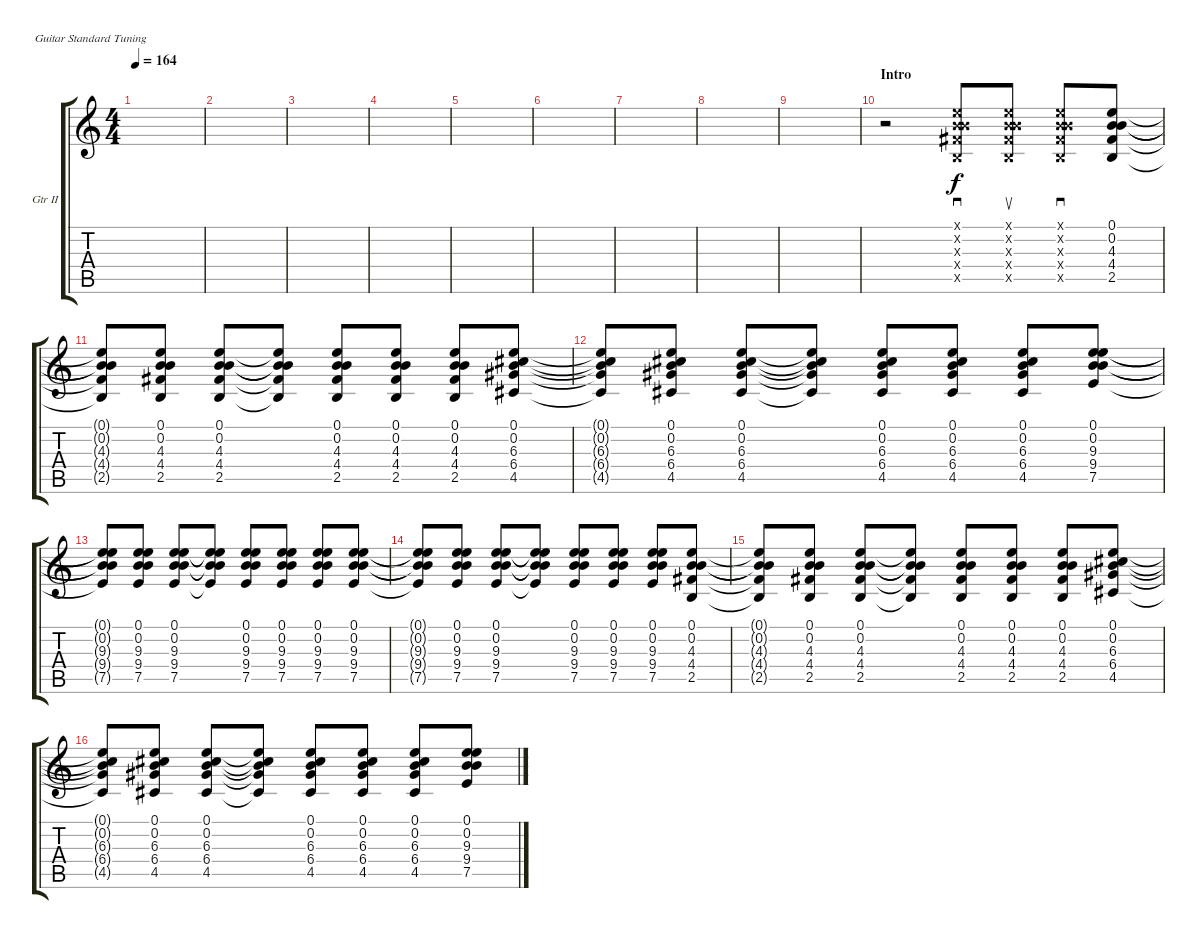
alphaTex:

\defaultSystemsLayout 4
\bracketExtendMode groupsimilarinstruments
\firstSystemTrackNameOrientation horizontal
\otherSystemsTrackNameOrientation horizontal
\track ("Guitar II" "Gtr II") {instrument distortionguitar}
\staff {score tabs}
\tuning (E4 B3 G3 D3 A2 E2)
\ts (4 4)
\tempo 164
\clef g2
\ks c
|
|
|
|
|
|
|
|
|
\section ("" "Intro")
r.2 (2.5{x} 4.4{x} 4.3{x} 0.1{x} 0.2{x}).8{sd} (2.5{x} 4.4{x} 4.3{x} 0.1{x} 0.2{x}).8{su} (2.5{x} 4.4{x} 4.3{x} 0.1{x} 0.2{x}).8{sd} (2.5 4.4 4.3 0.1 0.2).8 |
(2.5{t} 4.4{t} 4.3{t} 0.2{t} 0.1{t}).8 (2.5 4.4 4.3 0.2 0.1).8 (2.5 4.4 4.3 0.2 0.1).8 (2.5{t} 4.4{t} 4.3{t} 0.1{t} 0.2{t}).8 (2.5 4.4 4.3 0.2 0.1).8 (2.5 4.4 4.3 0.2 0.1).8 (2.5 4.4 4.3 0.2 0.1).8 (4.5 6.4 6.3 0.2 0.1).8 |
(0.1{t} 0.2{t} 6.3{t} 6.4{t} 4.5{t}).8 (4.5 6.4 6.3 0.2 0.1).8 (4.5 6.4 6.3 0.2 0.1).8 (0.1{t} 0.2{t} 6.3{t} 6.4{t} 4.5{t}).8 (4.5 6.4 6.3 0.2 0.1).8 (4.5 6.4 6.3 0.2 0.1).8 (4.5 6.4 6.3 0.2 0.1).8 (7.5 9.4 9.3 0.2 0.1).8 |
(7.5{t} 9.4{t} 9.3{t} 0.2{t} 0.1{t}).8 (7.5 9.4 9.3 0.2 0.1).8 (7.5 9.4 9.3 0.2 0.1).8 (7.5{t} 9.4{t} 9.3{t} 0.2{t} 0.1{t}).8 (7.5 9.4 9.3 0.2 0.1).8 (7.5 9.4 9.3 0.2 0.1).8 (7.5 9.4 9.3 0.2 0.1).8 (7.5 9.4 9.3 0.2 0.1).8 |
(7.5{t} 9.4{t} 9.3{t} 0.2{t} 0.1{t}).8 (7.5 9.4 9.3 0.2 0.1).8 (7.5 9.4 9.3 0.2 0.1).8 (7.5{t} 9.4{t} 9.3{t} 0.2{t} 0.1{t}).8 (7.5 9.4 9.3 0.2 0.1).8 (7.5 9.4 9.3 0.2 0.1).8 (7.5 9.4 9.3 0.2 0.1).8 (2.5 4.4 4.3 0.1 0.2).8 |
(2.5{t} 4.4{t} 4.3{t} 0.2{t} 0.1{t}).8 (2.5 4.4 4.3 0.2 0.1).8 (2.5 4.4 4.3 0.2 0.1).8 (2.5{t} 4.4{t} 4.3{t} 0.1{t} 0.2{t}).8 (2.5 4.4 4.3 0.2 0.1).8 (2.5 4.4 4.3 0.2 0.1).8 (2.5 4.4 4.3 0.2 0.1).8 (4.5 6.4 6.3 0.2 0.1).8 |
(0.1{t} 0.2{t} 6.3{t} 6.4{t} 4.5{t}).8 (4.5 6.4 6.3 0.2 0.1).8 (4.5 6.4 6.3 0.2 0.1).8 (0.1{t} 0.2{t} 6.3{t} 6.4{t} 4.5{t}).8 (4.5 6.4 6.3 0.2 0.1).8 (4.5 6.4 6.3 0.2 0.1).8 (4.5 6.4 6.3 0.2 0.1).8 (7.5 9.4 9.3 0.2 0.1).8
